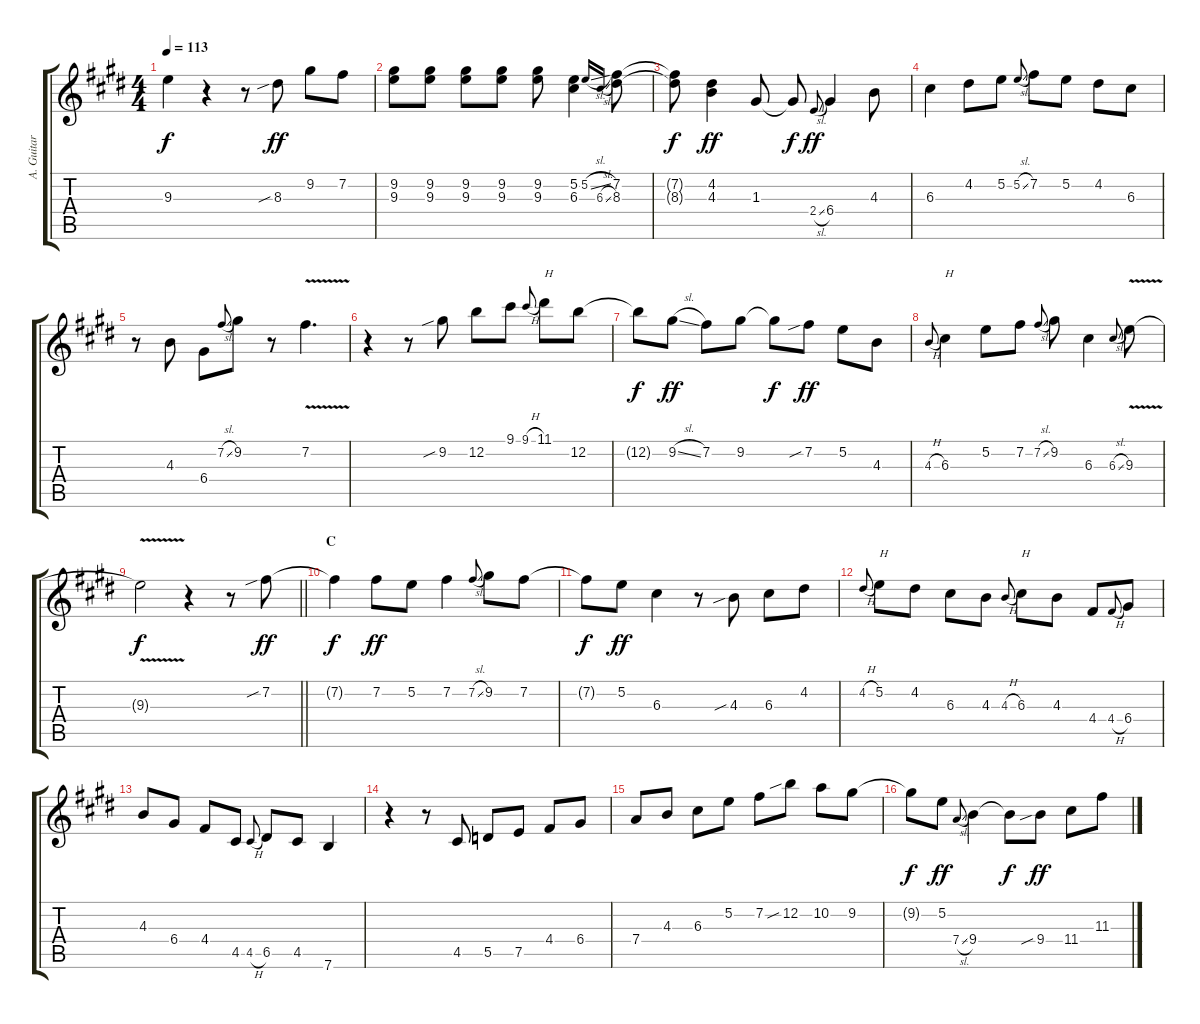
\track ("A. Guitar I" "A. Guitar ") {instrument acousticguitarsteel}
\staff {score tabs}
\tuning (E4 B3 G3 D3 A2 E2) {hide}
\ts (4 4)
\tempo 113
\clef g2
\ks e
9.3{t}.4{dy f} r.4 r.8 8.3{sib}.8{dy ff} 9.2.8 7.2.8 |
(9.2 9.3).8 (9.2 9.3).8 (9.2 9.3).8 (9.2 9.3).8 (9.2 9.3).8 (5.2 6.3).4 5.2{sl}.16{gr onbeat} 6.3{sl}.16{gr onbeat} (7.2 8.3).8 |
(7.2{t} 8.3{t}).8{dy f} (4.2 4.3).4{dy ff} 1.3.8 1.3{t}.8{dy f} 2.4{sl}.8{gr onbeat dy ff} 6.4.4 4.3.8 |
6.3.4 4.2.8 5.2.8 5.2{sl}.8{gr onbeat} 7.2.8 5.2.8 4.2.8 6.3.8 |
r.8 4.3.8 6.4.8 7.2{sl}.8{gr onbeat} 9.2.8 r.8 7.2{v}.4{d} |
r.4 r.8 9.2{sib}.8 12.2.8 9.1.8 9.1{h}.8{gr onbeat} 11.1.8{txt "H"} 12.2.8 |
12.2{t}.8{dy f} 9.2{sl}.8{dy ff} 7.2.8 9.2.8 9.2{t}.8{dy f} 7.2{sib}.8{dy ff} 5.2.8 4.3.8 |
4.3{h}.8{gr onbeat} 6.3.4{txt "H"} 5.2.8 7.2.8 7.2{sl}.8{gr onbeat} 9.2.8 6.3.4 6.3{sl}.8{gr onbeat} 9.3{v}.8 |
\barLineRight lightlight
9.3{t}.2{dy f} r.4 r.8 7.2{sib}.8{dy ff} |
\section ("" "C")
7.2{t}.4{dy f} 7.2.8{dy ff} 5.2.8 7.2.4 7.2{sl}.8{gr onbeat} 9.2.8 7.2.8 |
7.2{t}.8{dy f} 5.2.8{dy ff} 6.3.4 r.8 4.3{sib}.8 6.3.8 4.2.8 |
4.2{h}.8{gr onbeat} 5.2.8{txt "H"} 4.2.8 6.3.8 4.3.8 4.3{h}.8{gr onbeat} 6.3.8{txt "H"} 4.3.8 4.4.8 4.4{h}.8{gr onbeat} 6.4.8 |
4.3.8 6.4.8 4.4.8 4.5.8 4.5{h}.8{gr onbeat} 6.5.8 4.5.8 7.6.4 |
r.4 r.8 4.5.8 5.5.8 7.5.8 4.4.8 6.4.8 |
7.4.8 4.3.8 6.3.8 5.2.8 7.2.8 12.2{sib}.8 10.2.8 9.2.8 |
9.2{t}.8{dy f} 5.2.8{dy ff} 7.4{sl}.8{gr onbeat} 9.4.4 9.4{t}.8{dy f} 9.4{sib}.8{dy ff} 11.4.8 11.3{sl}.8
